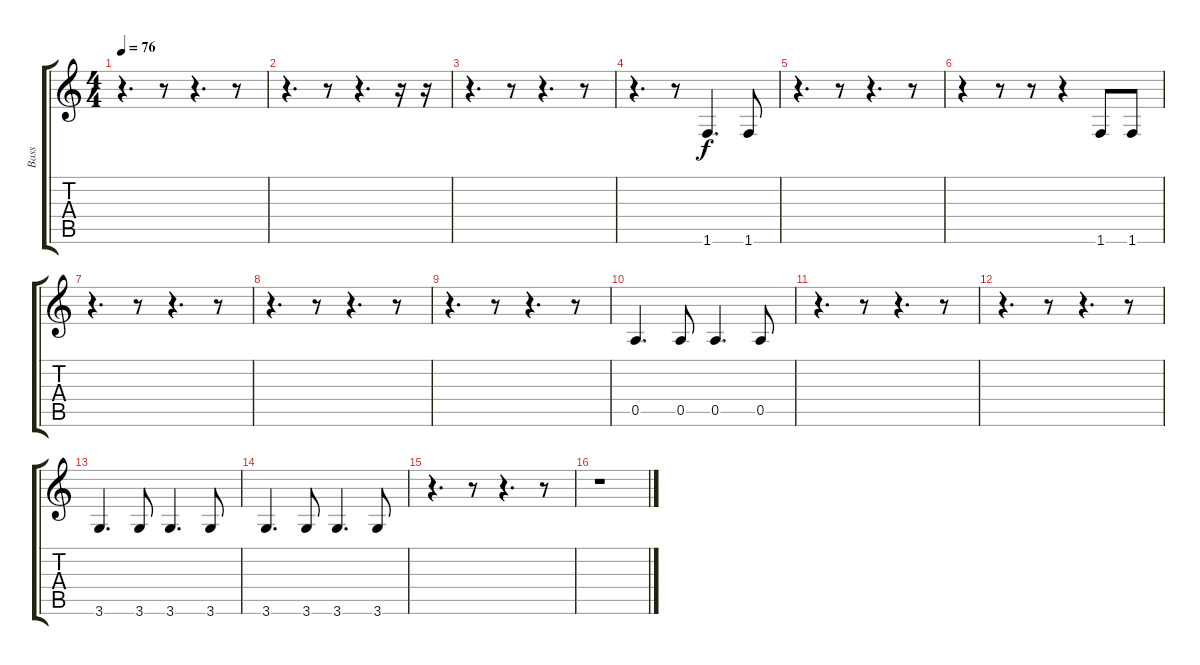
\track ("Bass" "Bass") {instrument fretlessbass}
\staff {score tabs}
\tuning (E4 B3 G3 D3 A2 E2) {hide}
\ts (4 4)
\tempo 76
\clef g2
\ks c
r.4{d dy f} r.8 r.4{d} r.8 |
r.4{d} r.8 r.4{d} r.16 r.16 |
r.4{d} r.8 r.4{d} r.8 |
r.4{d} r.8 1.6.4{d} 1.6.8 |
r.4{d} r.8 r.4{d} r.8 |
r.4 r.8 r.8 r.4 1.6.8 1.6.8 |
r.4{d} r.8 r.4{d} r.8 |
r.4{d} r.8 r.4{d} r.8 |
r.4{d} r.8 r.4{d} r.8 |
0.5.4{d} 0.5.8 0.5.4{d} 0.5.8 |
r.4{d} r.8 r.4{d} r.8 |
r.4{d} r.8 r.4{d} r.8 |
3.6.4{d} 3.6.8 3.6.4{d} 3.6.8 |
3.6.4{d} 3.6.8 3.6.4{d} 3.6.8 |
r.4{d} r.8 r.4{d} r.8 |
r.1
